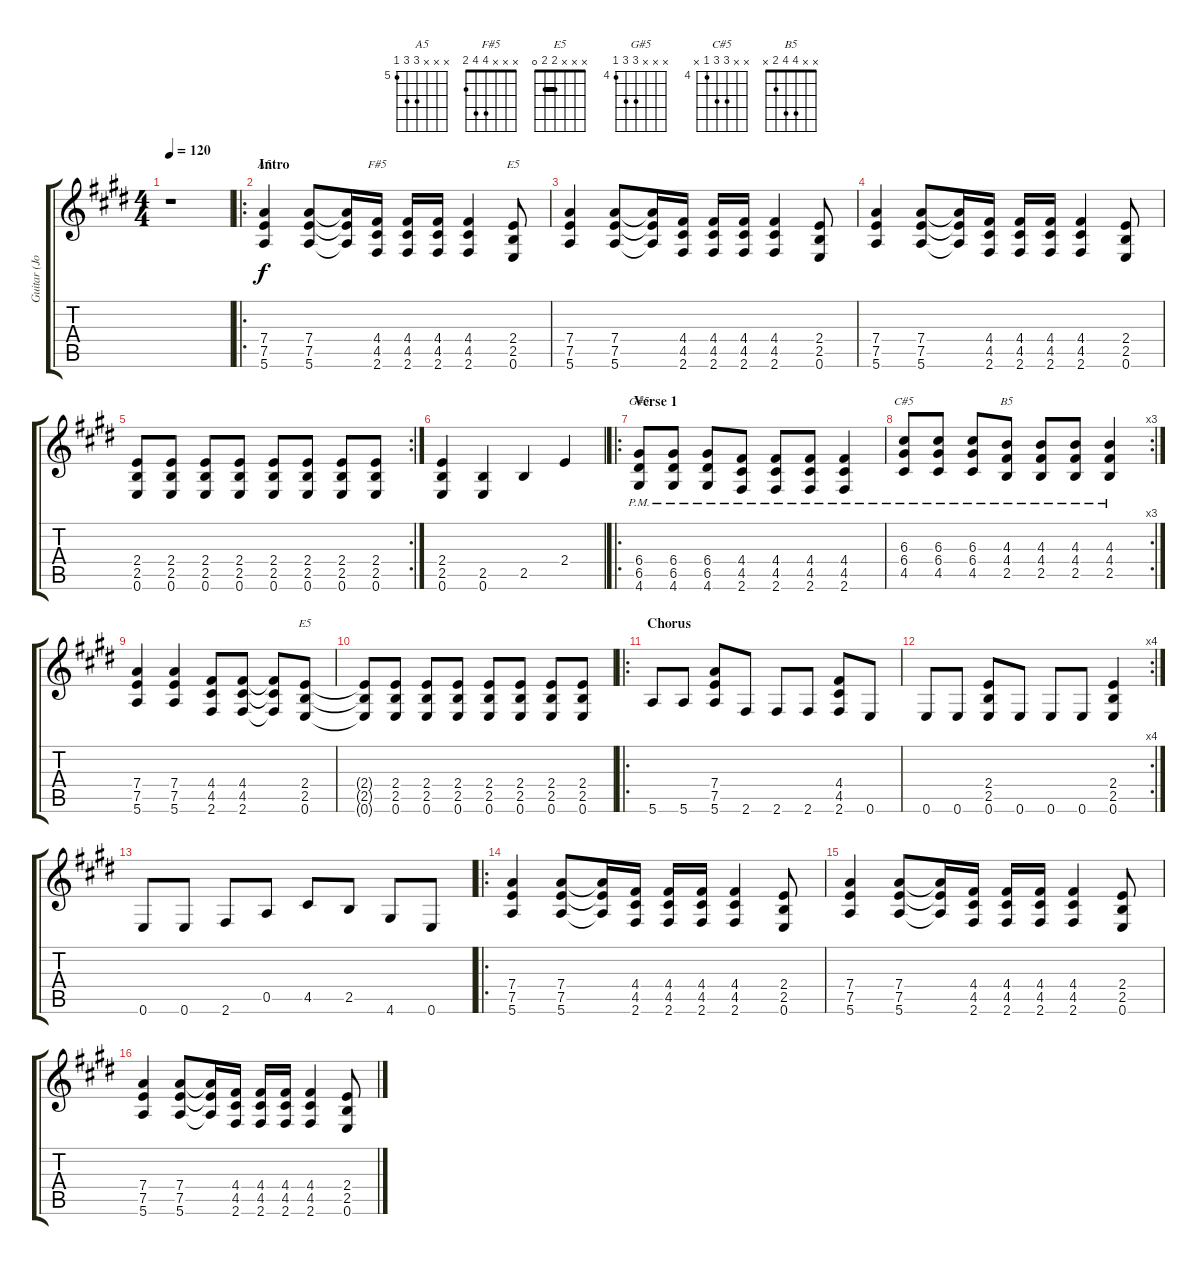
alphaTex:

\track ("Guitar (John Wozniak)" "Guitar (Jo") {instrument overdrivenguitar}
\staff {score tabs}
\tuning (E4 B3 G3 D3 A2 E2) {hide}
\chord ("A5" x x x 7 7 5) {firstfret 5}
\chord ("F#5" x x x 4 4 2)
\chord ("E5" x x x 2 2 0)
\chord ("G#5" x x x 6 6 4) {firstfret 4}
\chord ("C#5" x x 6 6 4 x) {firstfret 4}
\chord ("B5" x x 4 4 2 x)
\chord ("E5" x x x 2 2 0) {barre 2}
\ts (4 4)
\tempo 120
\clef g2
\ks e
r.1{dy f instrument overdrivenguitar} |
\ro
\section ("" "Intro")
(7.4 7.5 5.6).4{ch "A5"} (7.4 7.5 5.6).8 (7.4{t} 7.5{t} 5.6{t}).16 (4.4 4.5 2.6).16{ch "F#5"} (4.4 4.5 2.6).16 (4.4 4.5 2.6).16 (4.4 4.5 2.6).4 (2.4 2.5 0.6).8{ch "E5"} |
(7.4 7.5 5.6).4 (7.4 7.5 5.6).8 (7.4{t} 7.5{t} 5.6{t}).16 (4.4 4.5 2.6).16 (4.4 4.5 2.6).16 (4.4 4.5 2.6).16 (4.4 4.5 2.6).4 (2.4 2.5 0.6).8 |
(7.4 7.5 5.6).4 (7.4 7.5 5.6).8 (7.4{t} 7.5{t} 5.6{t}).16 (4.4 4.5 2.6).16 (4.4 4.5 2.6).16 (4.4 4.5 2.6).16 (4.4 4.5 2.6).4 (2.4 2.5 0.6).8 |
\rc 2
(2.4 2.5 0.6).8 (2.4 2.5 0.6).8 (2.4 2.5 0.6).8 (2.4 2.5 0.6).8 (2.4 2.5 0.6).8 (2.4 2.5 0.6).8 (2.4 2.5 0.6).8 (2.4 2.5 0.6).8 |
(2.4 2.5 0.6).4 (2.5 0.6).4 2.5.4 2.4.4 |
\ro
\section ("" "Verse 1")
(6.4{pm} 6.5{pm} 4.6{pm}).8{ch "G#5" instrument electricguitarmuted} (6.4{pm} 6.5{pm} 4.6{pm}).8 (6.4{pm} 6.5{pm} 4.6{pm}).8 (4.4{pm} 4.5{pm} 2.6{pm}).8 (4.4{pm} 4.5{pm} 2.6{pm}).8 (4.4{pm} 4.5{pm} 2.6{pm}).8 (4.4{pm} 4.5{pm} 2.6{pm}).4 |
\rc 3
(6.3{pm} 6.4{pm} 4.5{pm}).8{ch "C#5"} (6.3{pm} 6.4{pm} 4.5{pm}).8 (6.3{pm} 6.4{pm} 4.5{pm}).8 (4.3{pm} 4.4{pm} 2.5{pm}).8{ch "B5"} (4.3{pm} 4.4{pm} 2.5{pm}).8 (4.3{pm} 4.4{pm} 2.5{pm}).8 (4.3{pm} 4.4{pm} 2.5{pm}).4 |
(7.4 7.5 5.6).4{instrument overdrivenguitar} (7.4 7.5 5.6).4 (4.4 4.5 2.6).8 (4.4 4.5 2.6).8 (4.4{t} 4.5{t} 2.6{t}).8 (2.4 2.5 0.6).8{ch "E5"} |
(2.4{t} 2.5{t} 0.6{t}).8 (2.4 2.5 0.6).8 (2.4 2.5 0.6).8 (2.4 2.5 0.6).8 (2.4 2.5 0.6).8 (2.4 2.5 0.6).8 (2.4 2.5 0.6).8 (2.4 2.5 0.6).8 |
\ro
\section ("" "Chorus")
5.6.8 5.6.8 (7.4 7.5 5.6).8 2.6.8 2.6.8 2.6.8 (4.4 4.5 2.6).8 0.6.8 |
\rc 4
0.6.8 0.6.8 (2.4 2.5 0.6).8 0.6.8 0.6.8 0.6.8 (2.4 2.5 0.6).4 |
0.6.8 0.6.8 2.6.8 0.5.8 4.5.8 2.5.8 4.6.8 0.6.8 |
\ro
(7.4 7.5 5.6).4 (7.4 7.5 5.6).8 (7.4{t} 7.5{t} 5.6{t}).16 (4.4 4.5 2.6).16 (4.4 4.5 2.6).16 (4.4 4.5 2.6).16 (4.4 4.5 2.6).4 (2.4 2.5 0.6).8 |
(7.4 7.5 5.6).4 (7.4 7.5 5.6).8 (7.4{t} 7.5{t} 5.6{t}).16 (4.4 4.5 2.6).16 (4.4 4.5 2.6).16 (4.4 4.5 2.6).16 (4.4 4.5 2.6).4 (2.4 2.5 0.6).8 |
(7.4 7.5 5.6).4 (7.4 7.5 5.6).8 (7.4{t} 7.5{t} 5.6{t}).16 (4.4 4.5 2.6).16 (4.4 4.5 2.6).16 (4.4 4.5 2.6).16 (4.4 4.5 2.6).4 (2.4 2.5 0.6).8
